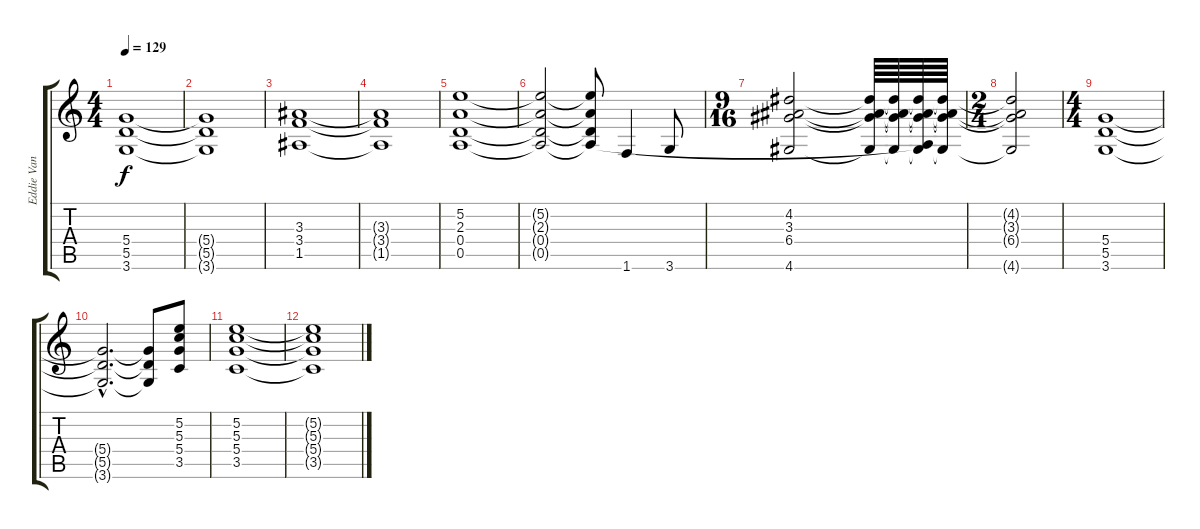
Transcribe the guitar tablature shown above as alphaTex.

\track ("Eddie Van Halen" "Eddie Van ") {instrument distortionguitar}
\staff {score tabs}
\tuning (E4 B3 G3 D3 A2 E2) {hide}
\ts (4 4)
\tempo 129
\clef g2
\ks c
(5.4 5.5 3.6).1{dy f} |
(5.4{t} 5.5{t} 3.6{t}).1 |
(3.3 3.4 1.5).1 |
(3.3{t} 3.4{t} 1.5{t}).1 |
(5.2 2.3 0.4 0.5).1 |
(5.2{t} 2.3{t} 0.4{t} 0.5{t}).2 (5.2{t} 2.3{t} 0.4{t} 0.5{t}).8 1.6.4 3.6.8 |
\ts (9 16)
(4.2 3.3 6.4 4.6).2 (4.2{t} 3.3{t} 6.4{t} 4.6{t}).64 (4.2{t} 3.3{t} 6.4{t} 4.6{t}).64 (4.2{t} 3.3{t} 6.4{t} 0.5{t} 4.6{t}).64 (4.2{t} 3.3{t} 6.4{t} 4.6{t}).64 |
\ts (2 4)
(4.2{t} 3.3{t} 6.4{t} 4.6{t}).2 |
\ts (4 4)
(5.4 5.5 3.6).1 |
(5.4{hac t} 5.5{hac t} 3.6{hac t}).2{d} (5.4{t} 5.5{t} 3.6{t}).8 (5.2 5.3 5.4 3.5).8 |
(5.2 5.3 5.4 3.5).1 |
(5.2{t} 5.3{t} 5.4{t} 3.5{t}).1
